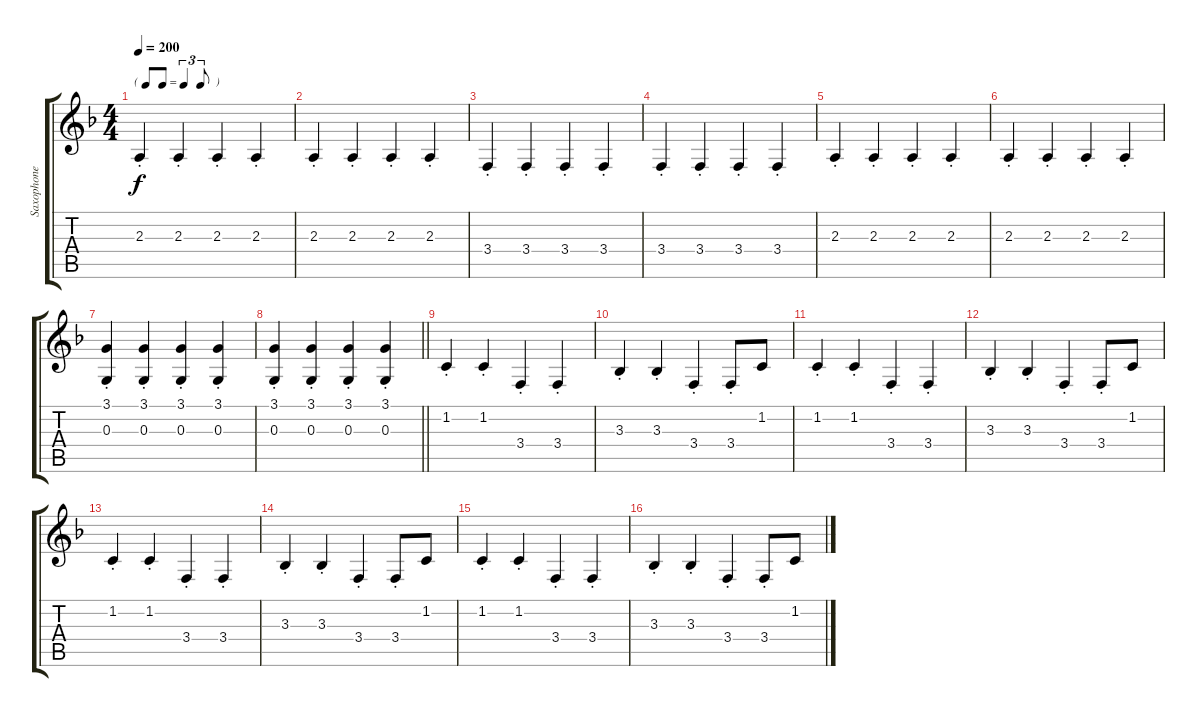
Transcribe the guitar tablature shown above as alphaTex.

\track ("Saxophone" "Saxophone") {instrument altosax}
\staff {score tabs}
\tuning (E4 B3 G3 D3 A2 E2) {hide}
\ts (4 4)
\tf triplet8th
\tempo 200
\clef g2
\ks f
2.3{st}.4{dy f} 2.3{st}.4 2.3{st}.4 2.3{st}.4 |
2.3{st}.4 2.3{st}.4 2.3{st}.4 2.3{st}.4 |
3.4{st}.4 3.4{st}.4 3.4{st}.4 3.4{st}.4 |
3.4{st}.4 3.4{st}.4 3.4{st}.4 3.4{st}.4 |
2.3{st}.4 2.3{st}.4 2.3{st}.4 2.3{st}.4 |
2.3{st}.4 2.3{st}.4 2.3{st}.4 2.3{st}.4 |
(3.1{st} 0.3{st}).4 (3.1{st} 0.3{st}).4 (3.1{st} 0.3{st}).4 (3.1{st} 0.3{st}).4 |
\barLineRight lightlight
(3.1{st} 0.3{st}).4 (3.1{st} 0.3{st}).4 (3.1{st} 0.3{st}).4 (3.1{st} 0.3{st}).4 |
1.2{st}.4 1.2{st}.4 3.4{st}.4 3.4{st}.4 |
3.3{st}.4 3.3{st}.4 3.4{st}.4 3.4{st}.8 1.2.8 |
1.2{st}.4 1.2{st}.4 3.4{st}.4 3.4{st}.4 |
3.3{st}.4 3.3{st}.4 3.4{st}.4 3.4{st}.8 1.2.8 |
1.2{st}.4 1.2{st}.4 3.4{st}.4 3.4{st}.4 |
3.3{st}.4 3.3{st}.4 3.4{st}.4 3.4{st}.8 1.2.8 |
1.2{st}.4 1.2{st}.4 3.4{st}.4 3.4{st}.4 |
3.3{st}.4 3.3{st}.4 3.4{st}.4 3.4{st}.8 1.2.8
